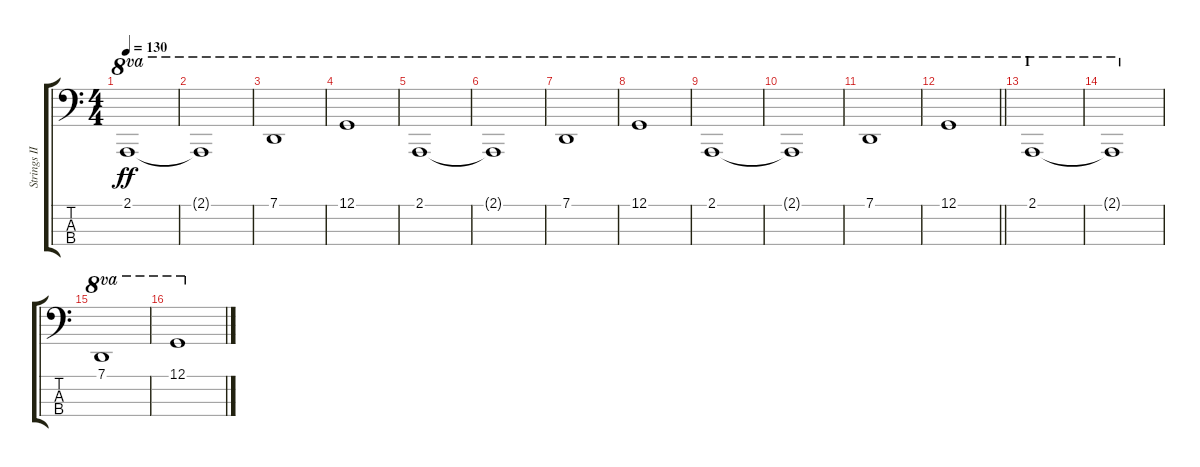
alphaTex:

\track ("Strings II" "Strings II") {instrument stringensemble1}
\staff {score tabs}
\tuning (G2 D2 A1 E1) {hide}
\ts (4 4)
\tempo 130
\clef f4
\ks c
2.1.1{ot 8va dy ff} |
2.1{t}.1{ot 8va} |
7.1.1{ot 8va} |
12.1.1{ot 8va} |
2.1.1{ot 8va} |
2.1{t}.1{ot 8va} |
7.1.1{ot 8va} |
12.1.1{ot 8va} |
2.1.1{ot 8va} |
2.1{t}.1{ot 8va} |
7.1.1{ot 8va} |
\barLineRight lightlight
12.1.1{ot 8va} |
\section ("" "I")
2.1.1{ot 8va} |
2.1{t}.1{ot 8va} |
7.1.1{ot 8va} |
12.1.1{ot 8va}
